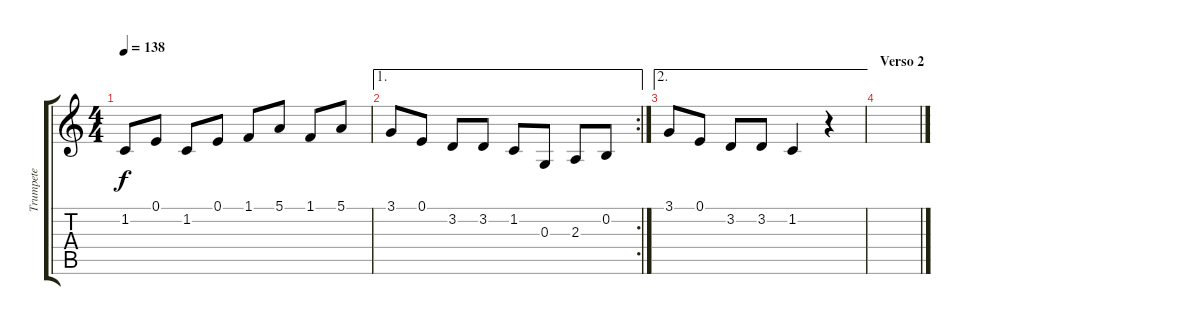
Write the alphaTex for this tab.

\track ("Trumpete" "Trumpete") {instrument trumpet}
\staff {score tabs}
\tuning (E4 B3 G3 D3 A2 E2) {hide}
\ts (4 4)
\tempo 138
\clef g2
\ks c
1.2.8{dy f} 0.1.8 1.2.8 0.1.8 1.1.8 5.1.8 1.1.8 5.1.8 |
\ae 1
\rc 2
3.1.8 0.1.8 3.2.8 3.2.8 1.2.8 0.3.8 2.3.8 0.2.8 |
\ae 2
3.1.8 0.1.8 3.2.8 3.2.8 1.2.4 r.4 |
\section ("" "Verso 2")
